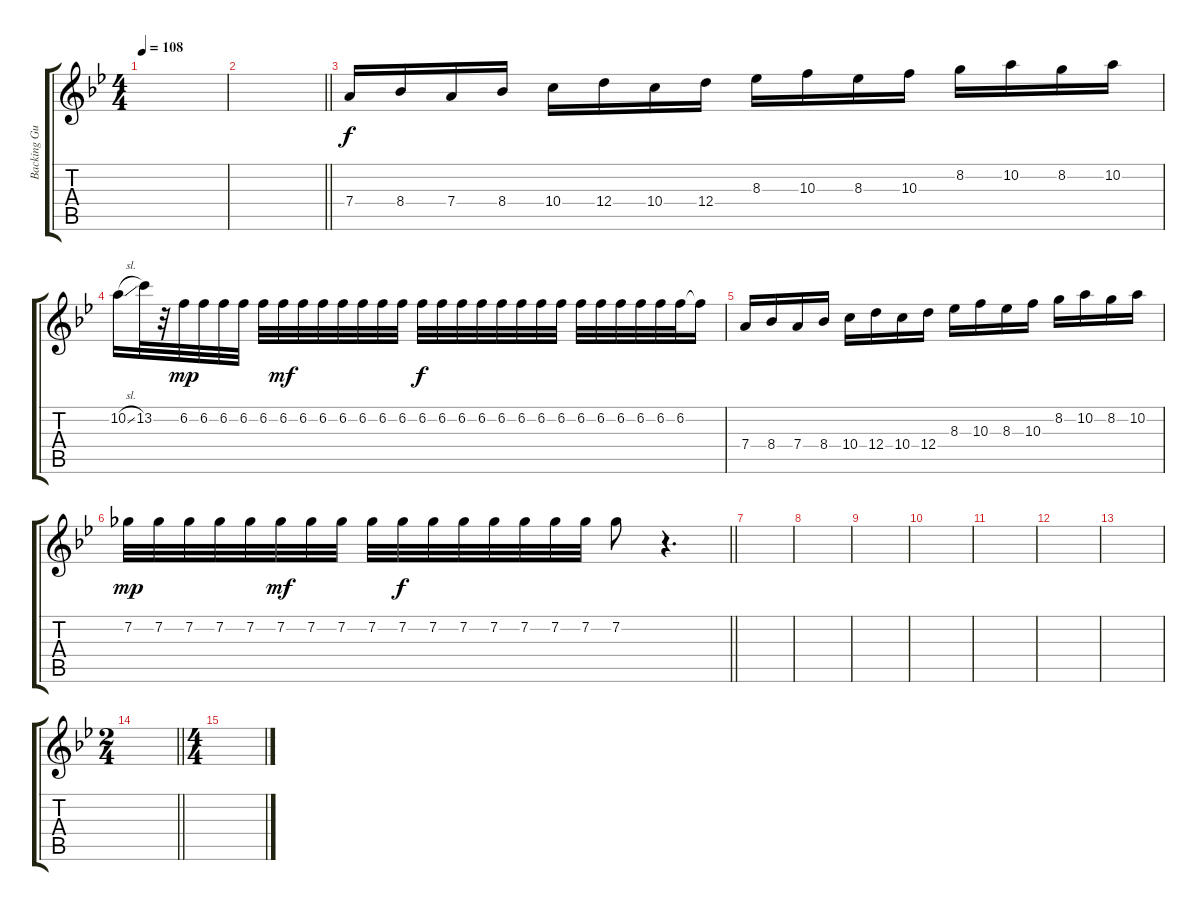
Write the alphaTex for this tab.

\track ("Backing Guitar" "Backing Gu") {instrument acousticguitarnylon}
\staff {score tabs}
\tuning (E4 B3 G3 D3 A2 E2) {hide}
\ts (4 4)
\tempo 108
\clef g2
\ks gminor
|
\barLineRight lightlight
|
\section ("" "")
7.4.16 8.4.16 7.4.16 8.4.16 10.4.16 12.4.16 10.4.16 12.4.16 8.3.16 10.3.16 8.3.16 10.3.16 8.2.16 10.2.16 8.2.16 10.2.16 |
10.2{sl}.16 13.2.32 r.32 6.2.32{dy mp} 6.2.32 6.2.32 6.2.32 6.2.32 6.2.32{dy mf} 6.2.32 6.2.32 6.2.32 6.2.32 6.2.32 6.2.32 6.2.32{dy f} 6.2.32 6.2.32 6.2.32 6.2.32 6.2.32 6.2.32 6.2.32 6.2.32 6.2.32 6.2.32 6.2.32 6.2.32 6.2.32 6.2{t}.16 |
7.4.16 8.4.16 7.4.16 8.4.16 10.4.16 12.4.16 10.4.16 12.4.16 8.3.16 10.3.16 8.3.16 10.3.16 8.2.16 10.2.16 8.2.16 10.2.16 |
\barLineRight lightlight
7.2.32{dy mp} 7.2.32 7.2.32 7.2.32 7.2.32 7.2.32{dy mf} 7.2.32 7.2.32 7.2.32 7.2.32{dy f} 7.2.32 7.2.32 7.2.32 7.2.32 7.2.32 7.2.32 7.2.8 r.4{d} |
\section ("" "")
|
|
|
|
|
|
|
\ts (2 4)
\barLineRight lightlight
|
\ts (4 4)
\section ("" "")
